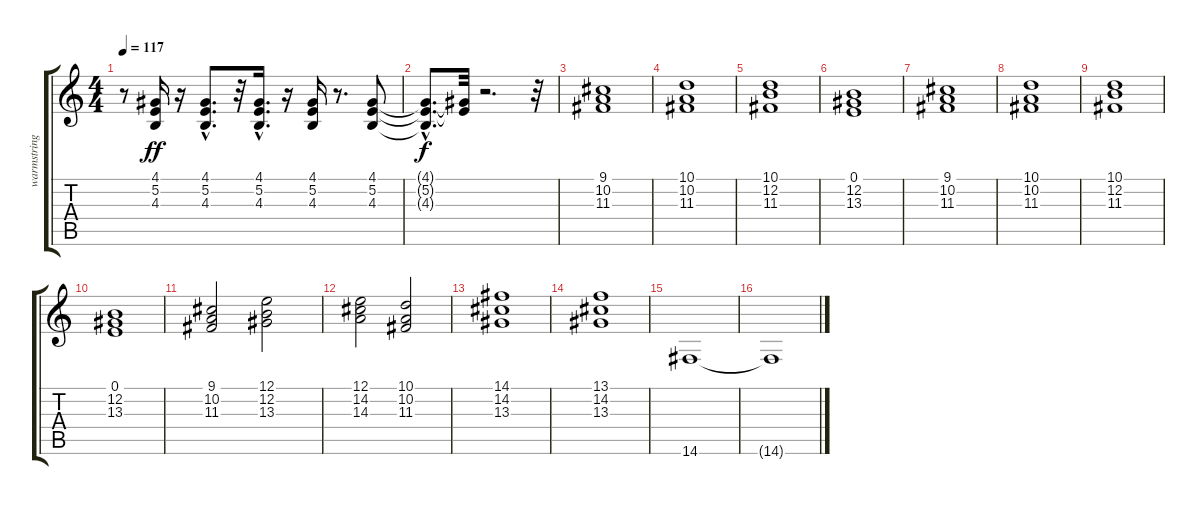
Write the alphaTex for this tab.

\track ("warmstrings" "warmstring") {instrument synthstrings1}
\staff {score tabs}
\tuning (E4 B3 G3 D3 A2 E2) {hide}
\ts (4 4)
\tempo 117
\clef g2
\ks c
r.8{dy mf} (4.1 5.2 4.3).16{dy ff} r.16 (4.1{hac} 5.2{hac} 4.3{hac}).8{d} r.32 (4.1{hac} 5.2{hac} 4.3).16{d} r.16 (4.1 5.2 4.3).16 r.8{d} (4.1 5.2 4.3).8 |
(4.1{hac t} 5.2{hac t} 4.3{hac t}).8{d dy f} (4.1{t} 5.2{t}).32 r.2{d} r.32 |
(9.1 10.2 11.3).1 |
(10.1 10.2 11.3).1 |
(10.1 12.2 11.3).1 |
(0.1 12.2 13.3).1 |
(9.1 10.2 11.3).1 |
(10.1 10.2 11.3).1 |
(10.1 12.2 11.3).1 |
(0.1 12.2 13.3).1 |
(9.1 10.2 11.3).2 (12.1 12.2 13.3).2 |
(12.1 14.2 14.3).2 (10.1 10.2 11.3).2 |
(14.1 14.2 13.3).1 |
(13.1 14.2 13.3).1 |
14.6.1 |
14.6{t}.1
